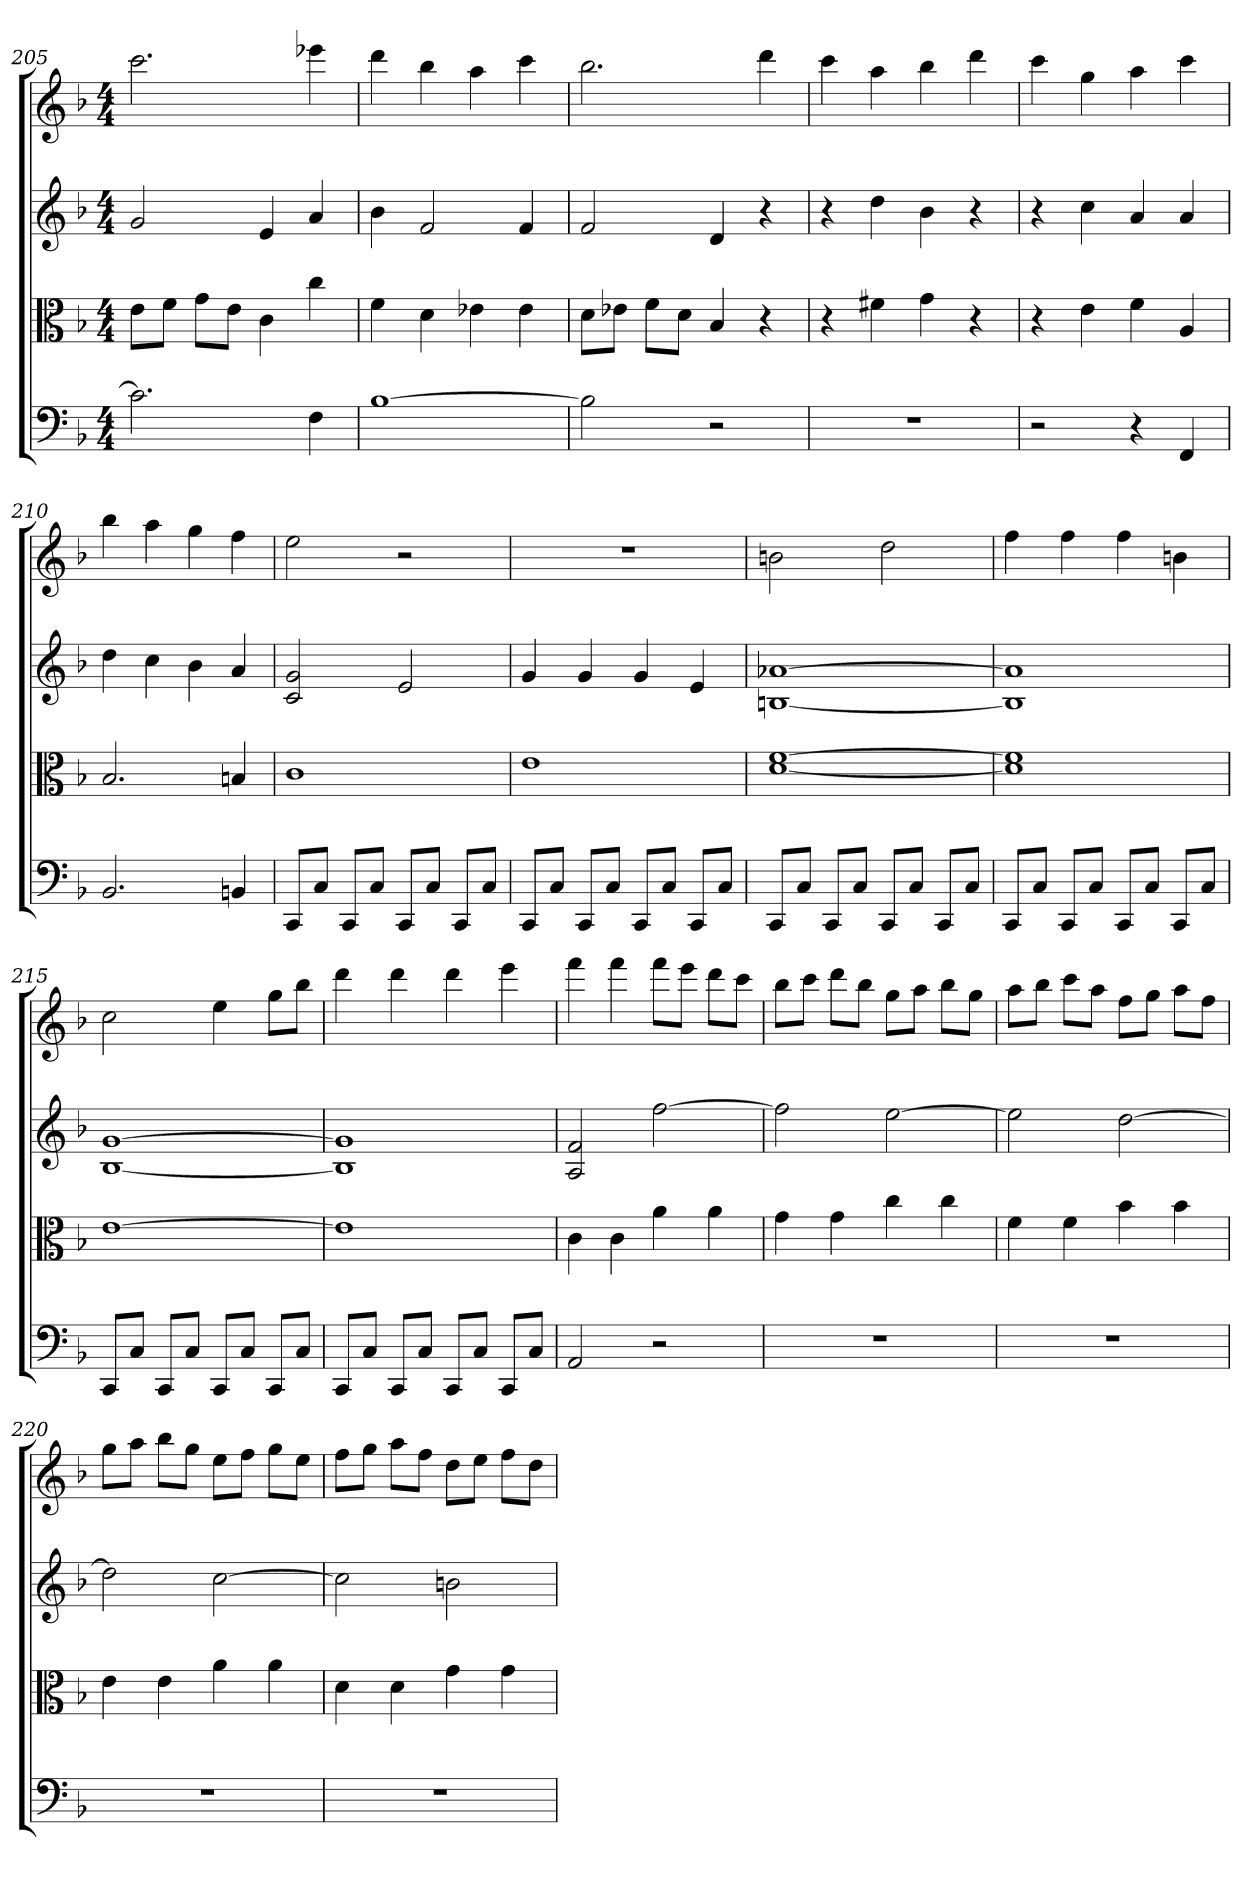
**kern	**kern	**kern	**kern
*part4	*part3	*part2	*part1
*staff4	*staff3	*staff2	*staff1
*clefF4	*clefC3	*	*
*k[b-]	*k[b-]	*k[b-]	*k[b-]
*F:	*F:	*F:	*F:
*M4/4	*M4/4	*M4/4	*M4/4
=205	=205	=205	=205
2.c]	8e\L	2g	2.ccc
.	8f\J	.	.
.	8g\L	.	.
.	8e\J	.	.
.	4c	4e	.
4F	4cc	4a	4eee-X
=206	=206	=206	=206
[1B-	4f	4b-	4ddd
.	4d	2f	4bb-
.	4e-X	.	4aa
.	4e-	4f	4ccc
=207	=207	=207	=207
2B-]	8d\L	2f	2.bb-
.	8e-X\J	.	.
.	8f\L	.	.
.	8d\J	.	.
2r	4B-	4d	.
.	4r	4r	4ddd
=208	=208	=208	=208
1r	4r	4r	4ccc
.	4f#X	4dd	4aa
.	4g	4b-	4bb-
.	4r	4r	4ddd
=209	=209	=209	=209
2r	4r	4r	4ccc
.	4e	4cc	4gg
4r	4f	4a	4aa
4FF	4A	4a	4ccc
=210	=210	=210	=210
2.BB-	2.B-	4dd	4bb-
.	.	4cc	4aa
.	.	4b-	4gg
4BBn	4Bn	4a	4ff
=211	=211	=211	=211
8CC/L	1c	2c 2g	2ee
8C/J	.	.	.
8CC/L	.	.	.
8C/J	.	.	.
8CC/L	.	2e	2r
8C/J	.	.	.
8CC/L	.	.	.
8C/J	.	.	.
=212	=212	=212	=212
8CC/L	1e	4g	1r
8C/J	.	.	.
8CC/L	.	4g	.
8C/J	.	.	.
8CC/L	.	4g	.
8C/J	.	.	.
8CC/L	.	4e	.
8C/J	.	.	.
=213	=213	=213	=213
8CC/L	[1d [1f	[1Bn [1a-X	2bn
8C/J	.	.	.
8CC/L	.	.	.
8C/J	.	.	.
8CC/L	.	.	2dd
8C/J	.	.	.
8CC/L	.	.	.
8C/J	.	.	.
=214	=214	=214	=214
8CC/L	1d] 1f]	1B] 1a-]	4ff
8C/J	.	.	.
8CC/L	.	.	4ff
8C/J	.	.	.
8CC/L	.	.	4ff
8C/J	.	.	.
8CC/L	.	.	4bn
8C/J	.	.	.
=215	=215	=215	=215
8CC/L	[1e	[1B- [1g	2cc
8C/J	.	.	.
8CC/L	.	.	.
8C/J	.	.	.
8CC/L	.	.	4ee
8C/J	.	.	.
8CC/L	.	.	8ggL
8C/J	.	.	8bb-J
=216	=216	=216	=216
8CC/L	1e]	1B-] 1g]	4ddd
8C/J	.	.	.
8CC/L	.	.	4ddd
8C/J	.	.	.
8CC/L	.	.	4ddd
8C/J	.	.	.
8CC/L	.	.	4eee
8C/J	.	.	.
=217	=217	=217	=217
2AA	4c	2A 2f	4fff
.	4c	.	4fff
2r	4a	[2ff	8fffL
.	.	.	8eeeJ
.	4a	.	8dddL
.	.	.	8cccJ
=218	=218	=218	=218
1r	4g	2ff]	8bb-L
.	.	.	8cccJ
.	4g	.	8dddL
.	.	.	8bb-J
.	4cc	[2ee	8ggL
.	.	.	8aaJ
.	4cc	.	8bb-L
.	.	.	8ggJ
=219	=219	=219	=219
1r	4f	2ee]	8aaL
.	.	.	8bb-J
.	4f	.	8cccL
.	.	.	8aaJ
.	4b-	[2dd	8ffL
.	.	.	8ggJ
.	4b-	.	8aaL
.	.	.	8ffJ
=220	=220	=220	=220
1r	4e	2dd]	8ggL
.	.	.	8aaJ
.	4e	.	8bb-L
.	.	.	8ggJ
.	4a	[2cc	8eeL
.	.	.	8ffJ
.	4a	.	8ggL
.	.	.	8eeJ
=221	=221	=221	=221
1r	4d	2cc]	8ffL
.	.	.	8ggJ
.	4d	.	8aaL
.	.	.	8ffJ
.	4g	2bn	8ddL
.	.	.	8eeJ
.	4g	.	8ffL
.	.	.	8ddJ
=	=	=	=
*-	*-	*-	*-
